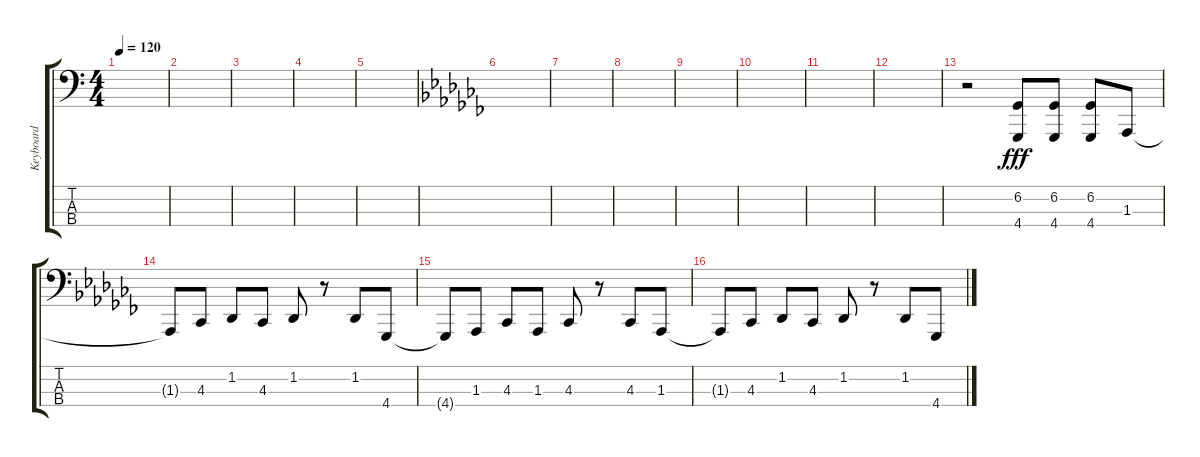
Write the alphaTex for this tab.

\track ("Keyboard" "Keyboard") {instrument lead2sawtooth}
\staff {score tabs}
\tuning (F2 C2 G1 D1) {hide}
\ts (4 4)
\tempo 120
\clef f4
\ks aminor
|
|
|
|
|
\ks abminor
|
|
|
|
|
|
|
r.2 (6.2 4.4).8{dy fff} (6.2 4.4).8 (6.2 4.4).8 1.3.8 |
1.3{t}.8 4.3.8 1.2.8 4.3.8 1.2.8 r.8 1.2.8 4.4.8 |
4.4{t}.8 1.3.8 4.3.8 1.3.8 4.3.8 r.8 4.3.8 1.3.8 |
1.3{t}.8 4.3.8 1.2.8 4.3.8 1.2.8 r.8 1.2.8 4.4.8
